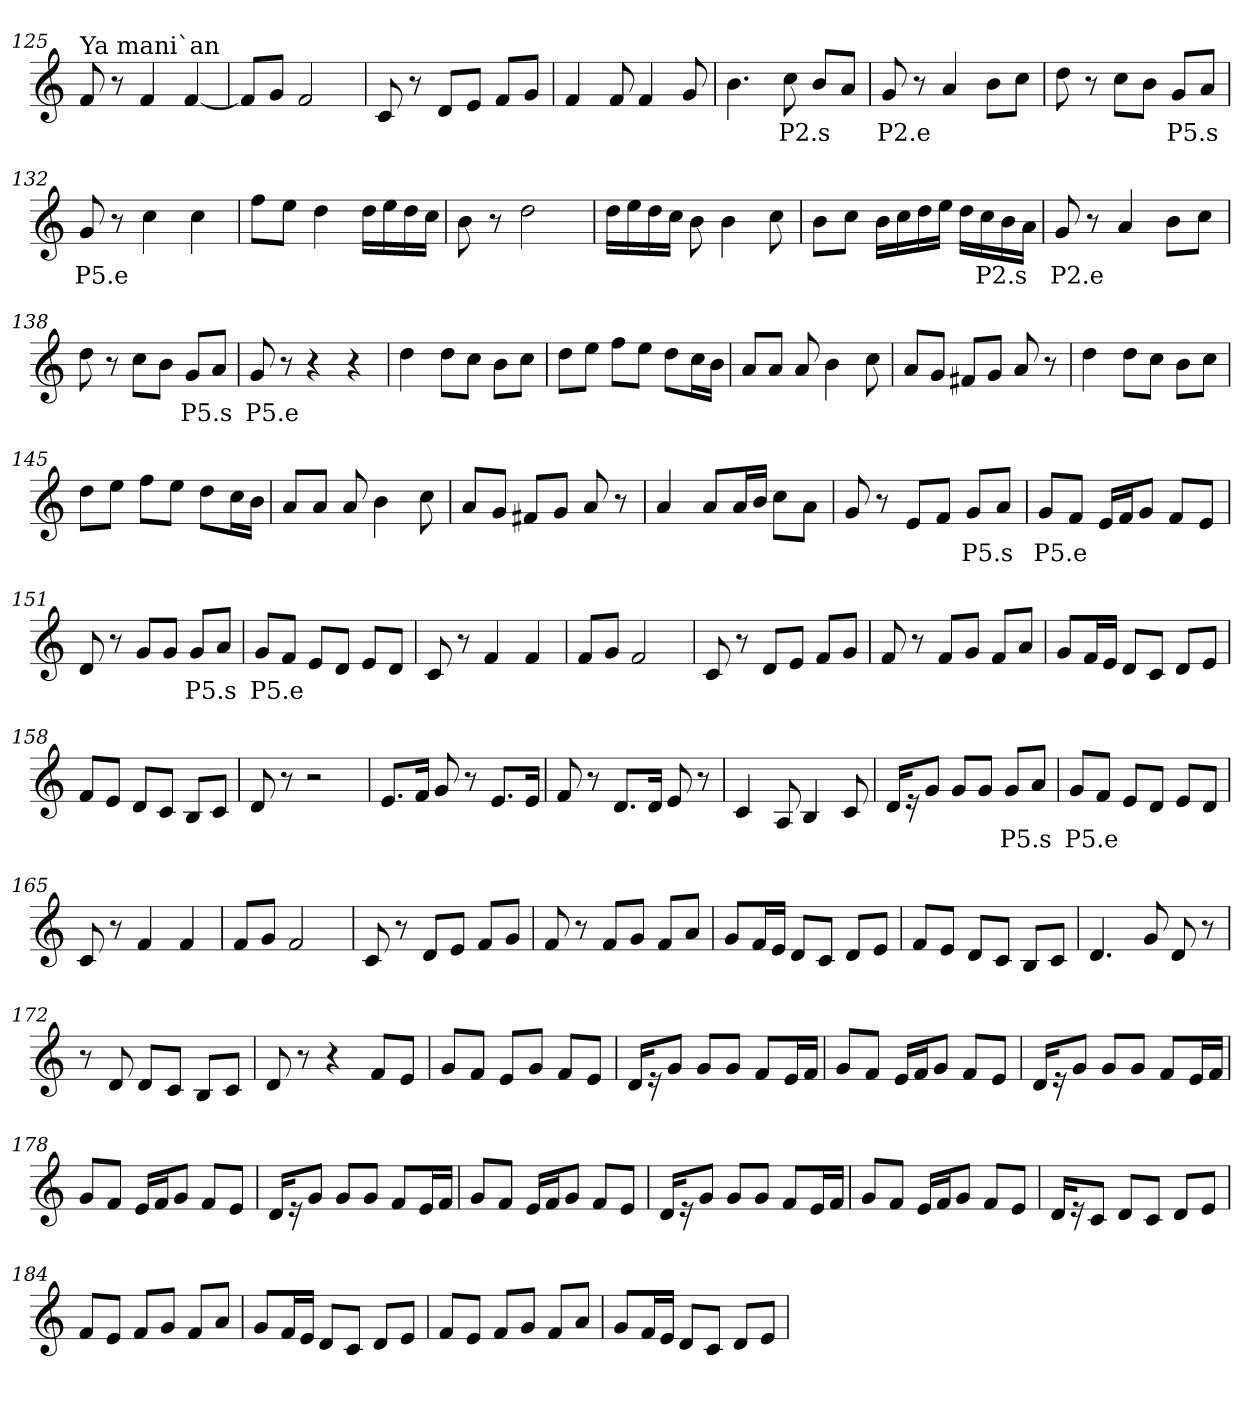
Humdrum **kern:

**kern	**text
*part1	*part1
*staff1	*staff1
=125	=125
!LO:TX:a:t=Ya mani`an	!
8f/	.
8r	.
4f/	.
[4f/	.
=126	=126
8f/L]	.
8g/J	.
2f/	.
=127	=127
8c/	.
8r	.
8d/L	.
8e/J	.
8f/L	.
8g/J	.
=128	=128
4f/	.
8f/	.
4f/	.
8g/	.
=129	=129
4.b\	.
8cci\	P2.s
8bi/L	.
8ai/J	.
!!LO:PB:g=z
=130	=130
8gi/	P2.e
8r	.
4a/	.
8b\L	.
8cc\J	.
=131	=131
8dd\	.
8r	.
8cc\L	.
8b\J	.
8gi/L	P5.s
8ai/J	.
=132	=132
8gi/	P5.e
8r	.
4cc\	.
4cc\	.
=133	=133
8ff\L	.
8ee\J	.
4dd\	.
16dd\LL	.
16ee\	.
16dd\	.
16cc\JJ	.
=134	=134
8b\	.
8r	.
2dd\	.
=135	=135
16dd\LL	.
16ee\	.
16dd\	.
16cc\JJ	.
8b\	.
4b\	.
8cc\	.
!!LO:LB:g=z
=136	=136
8b\L	.
8cc\J	.
16b\LL	.
16cc\	.
16dd\	.
16ee\JJ	.
16dd\LL	.
16cci\	P2.s
16bi\	.
16ai\JJ	.
=137	=137
8gi/	P2.e
8r	.
4a/	.
8b\L	.
8cc\J	.
=138	=138
8dd\	.
8r	.
8cc\L	.
8b\J	.
8gi/L	P5.s
8ai/J	.
=139	=139
8gi/	P5.e
8r	.
4r	.
4r	.
=140	=140
4dd\	.
8dd\L	.
8cc\J	.
8b\L	.
8cc\J	.
=141	=141
8dd\L	.
8ee\J	.
8ff\L	.
8ee\J	.
8dd\L	.
16cc\L	.
16b\JJ	.
!!LO:LB:g=z
=142	=142
8a/L	.
8a/J	.
8a/	.
4b\	.
8cc\	.
=143	=143
8a/L	.
8g/J	.
8f#X/L	.
8g/J	.
8a/	.
8r	.
=144	=144
4dd\	.
8dd\L	.
8cc\J	.
8b\L	.
8cc\J	.
=145	=145
8dd\L	.
8ee\J	.
8ff\L	.
8ee\J	.
8dd\L	.
16cc\L	.
16b\JJ	.
=146	=146
8a/L	.
8a/J	.
8a/	.
4b\	.
8cc\	.
=147	=147
8a/L	.
8g/J	.
8f#X/L	.
8g/J	.
8a/	.
8r	.
!!LO:LB:g=z
=148	=148
4a/	.
8a/L	.
16a/L	.
16b/JJ	.
8cc\L	.
8a\J	.
=149	=149
8g/	.
8r	.
8e/L	.
8f/J	.
8gi/L	P5.s
8ai/J	.
=150	=150
8gi/L	P5.e
8f/J	.
16e/LL	.
16f/J	.
8g/J	.
8f/L	.
8e/J	.
=151	=151
8d/	.
8r	.
8g/L	.
8g/J	.
8gi/L	P5.s
8ai/J	.
=152	=152
8gi/L	P5.e
8f/J	.
8e/L	.
8d/J	.
8e/L	.
8d/J	.
=153	=153
8c/	.
8r	.
4f/	.
4f/	.
!!LO:LB:g=z
=154	=154
8f/L	.
8g/J	.
2f/	.
=155	=155
8c/	.
8r	.
8d/L	.
8e/J	.
8f/L	.
8g/J	.
=156	=156
8f/	.
8r	.
8f/L	.
8g/J	.
8f/L	.
8a/J	.
=157	=157
8g/L	.
16f/L	.
16e/JJ	.
8d/L	.
8c/J	.
8d/L	.
8e/J	.
=158	=158
8f/L	.
8e/J	.
8d/L	.
8c/J	.
8B/L	.
8c/J	.
=159	=159
8d/	.
8r	.
2r	.
!!LO:LB:g=z
=160	=160
8.e/L	.
16f/Jk	.
8g/	.
8r	.
8.e/L	.
16e/Jk	.
=161	=161
8f/	.
8r	.
8.d/L	.
16d/Jk	.
8e/	.
8r	.
=162	=162
4c/	.
8A/	.
4B/	.
8c/	.
=163	=163
16d/KL	.
16r	.
8g/J	.
8g/L	.
8g/J	.
8gi/L	P5.s
8ai/J	.
=164	=164
8gi/L	P5.e
8f/J	.
8e/L	.
8d/J	.
8e/L	.
8d/J	.
=165	=165
8c/	.
8r	.
4f/	.
4f/	.
!!LO:LB:g=z
=166	=166
8f/L	.
8g/J	.
2f/	.
=167	=167
8c/	.
8r	.
8d/L	.
8e/J	.
8f/L	.
8g/J	.
=168	=168
8f/	.
8r	.
8f/L	.
8g/J	.
8f/L	.
8a/J	.
=169	=169
8g/L	.
16f/L	.
16e/JJ	.
8d/L	.
8c/J	.
8d/L	.
8e/J	.
=170	=170
8f/L	.
8e/J	.
8d/L	.
8c/J	.
8B/L	.
8c/J	.
=171	=171
4.d/	.
8g/	.
8d/	.
8r	.
!!LO:LB:g=z
=172	=172
8r	.
8d/	.
8d/L	.
8c/J	.
8B/L	.
8c/J	.
=173	=173
8d/	.
8r	.
4r	.
8f/L	.
8e/J	.
=174	=174
8g/L	.
8f/J	.
8e/L	.
8g/J	.
8f/L	.
8e/J	.
=175	=175
16d/KL	.
16r	.
8g/J	.
8g/L	.
8g/J	.
8f/L	.
16e/L	.
16f/JJ	.
=176	=176
8g/L	.
8f/J	.
16e/LL	.
16f/J	.
8g/J	.
8f/L	.
8e/J	.
!!LO:PB:g=z
=177	=177
16d/KL	.
16r	.
8g/J	.
8g/L	.
8g/J	.
8f/L	.
16e/L	.
16f/JJ	.
=178	=178
8g/L	.
8f/J	.
16e/LL	.
16f/J	.
8g/J	.
8f/L	.
8e/J	.
=179	=179
16d/KL	.
16r	.
8g/J	.
8g/L	.
8g/J	.
8f/L	.
16e/L	.
16f/JJ	.
=180	=180
8g/L	.
8f/J	.
16e/LL	.
16f/J	.
8g/J	.
8f/L	.
8e/J	.
=181	=181
16d/KL	.
16r	.
8g/J	.
8g/L	.
8g/J	.
8f/L	.
16e/L	.
16f/JJ	.
!!LO:LB:g=z
=182	=182
8g/L	.
8f/J	.
16e/LL	.
16f/J	.
8g/J	.
8f/L	.
8e/J	.
=183	=183
16d/KL	.
16r	.
8c/J	.
8d/L	.
8c/J	.
8d/L	.
8e/J	.
=184	=184
8f/L	.
8e/J	.
8f/L	.
8g/J	.
8f/L	.
8a/J	.
=185	=185
8g/L	.
16f/L	.
16e/JJ	.
8d/L	.
8c/J	.
8d/L	.
8e/J	.
=186	=186
8f/L	.
8e/J	.
8f/L	.
8g/J	.
8f/L	.
8a/J	.
=187	=187
8g/L	.
16f/L	.
16e/JJ	.
8d/L	.
8c/J	.
8d/L	.
8e/J	.
=	=
*-	*-
